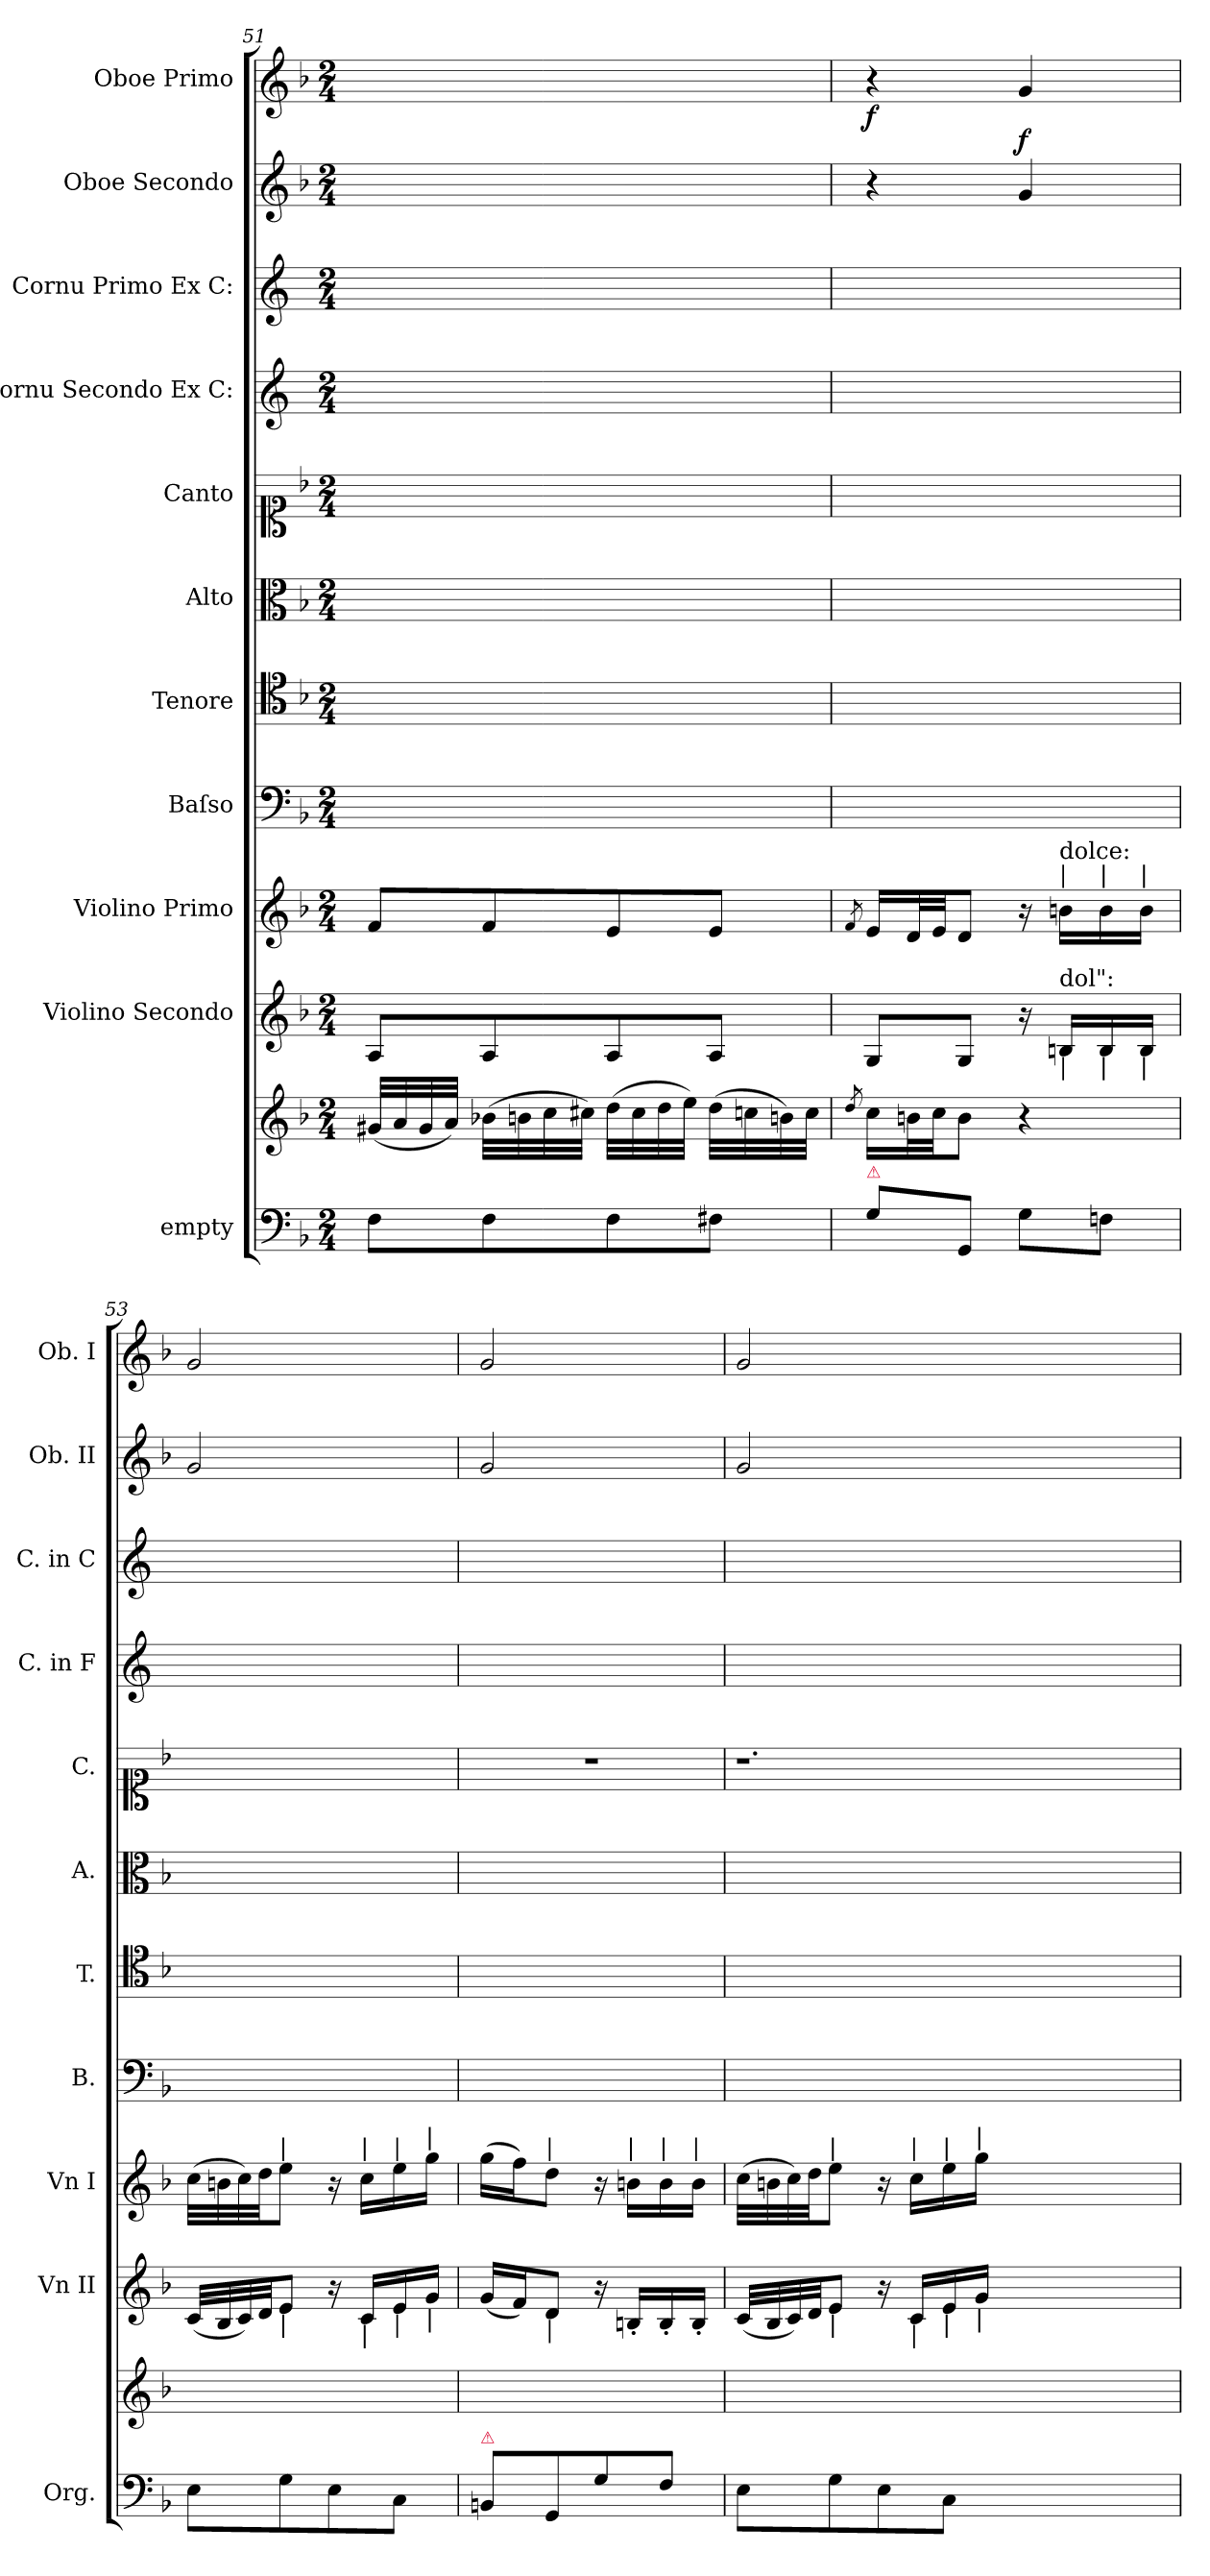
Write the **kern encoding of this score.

**kern	**kern	**kern	**kern	**kern	**kern	**kern	**kern	**kern	**kern	**kern	**dynam	**kern	**dynam
*part11	*part11	*part10	*part9	*part8	*part7	*part6	*part5	*part4	*part3	*part2	*part2	*part1	*part1
*staff12	*staff11	*staff10	*staff9	*staff8	*staff7	*staff6	*staff5	*staff4	*staff3	*staff2	*staff2	*staff1	*staff1
*I"empty	*	*I"Violino Secondo	*I"Violino Primo	*I"Baſso	*I"Tenore	*I"Alto	*I"Canto	*I"Cornu Secondo Ex C:	*I"Cornu Primo Ex C:	*I"Oboe Secondo	*	*I"Oboe Primo	*
*I'Org.	*	*I'Vn II	*I'Vn I	*I'B.	*I'T.	*I'A.	*I'C.	*I'C. in F	*I'C. in C	*I'Ob. II	*	*I'Ob. I	*
*clefF4	*clefG2	*clefG2	*clefG2	*clefF4	*clefC4	*clefC3	*clefC1	*clefG2	*clefG2	*clefG2	*	*clefG2	*
*	*	*	*	*	*	*	*	*ITrd4c7	*ITrd4c7	*	*	*	*
*k[b-]	*k[b-]	*k[b-]	*k[b-]	*k[b-]	*k[b-]	*k[b-]	*k[b-]	*k[b-]	*k[b-]	*k[b-]	*	*k[b-]	*
*F:	*F:	*F:	*F:	*F:	*F:	*F:	*F:	*F:	*F:	*F:	*	*F:	*
*M2/4	*M2/4	*M2/4	*M2/4	*M2/4	*M2/4	*M2/4	*M2/4	*M2/4	*M2/4	*M2/4	*	*M2/4	*
=51	=51	=51	=51	=51	=51	=51	=51	=51	=51	=51	=51	=51	=51
8F\L	(32g#X/LLL	8A/L	8f/L	2ryy	2ryy	2ryy	2ryy	2ryy	2ryy	2ryy	.	2ryy	.
.	32a/	.	.	.	.	.	.	.	.	.	.	.	.
.	32g#/	.	.	.	.	.	.	.	.	.	.	.	.
.	32a/JJJ)	.	.	.	.	.	.	.	.	.	.	.	.
8F\	(32b-X\LLL	8A/	8f/	.	.	.	.	.	.	.	.	.	.
.	32bn\	.	.	.	.	.	.	.	.	.	.	.	.
.	32cc\	.	.	.	.	.	.	.	.	.	.	.	.
.	32cc#X\JJJ)	.	.	.	.	.	.	.	.	.	.	.	.
8F\	(32dd\LLL	8A/	8e/	.	.	.	.	.	.	.	.	.	.
.	32cc#\	.	.	.	.	.	.	.	.	.	.	.	.
.	32dd\	.	.	.	.	.	.	.	.	.	.	.	.
.	32ee\JJJ)	.	.	.	.	.	.	.	.	.	.	.	.
8F#X\J	(32dd\LLL	8A/J	8e/J	.	.	.	.	.	.	.	.	.	.
.	32ccn\	.	.	.	.	.	.	.	.	.	.	.	.
.	32bn\)	.	.	.	.	.	.	.	.	.	.	.	.
.	32cc\JJJ	.	.	.	.	.	.	.	.	.	.	.	.
=52	=52	=52	=52	=52	=52	=52	=52	=52	=52	=52	=52	=52	=52
.	8qdd/	.	8qf/	.	.	.	.	.	.	.	.	.	.
!LO:TX:a:color=crimson:t=⚠	!	!	!	!	!	!	!	!	!	!	!	!	!
8G\L	16cc\LL	8G/L	16e/LL	2ryy	2ryy	2ryy	2ryy	2ryy	2ryy	4r	.	4r	f
.	32bn\L	.	32d/L	.	.	.	.	.	.	.	.	.	.
.	32cc\JJ	.	32e/JJ	.	.	.	.	.	.	.	.	.	.
8GG/J	8b\J	8G/J	8d/J	.	.	.	.	.	.	.	.	.	.
!	!	!	!	!	!	!	!	!	!	!	!LO:DY:a	!	!
8G\L	4r	16r	16r	.	.	.	.	.	.	4g/	f	4g/	.
!	!	!	!LO:TX:a:t=|	!	!	!	!	!	!	!	!	!	!
!	!	!	!LO:TX:a:t=dolce&colon;	!	!	!	!	!	!	!	!	!	!
!	!	!LO:TX:b:t=|	!	!	!	!	!	!	!	!	!	!	!
!	!	!LO:TX:a:t=dol"&colon;	!	!	!	!	!	!	!	!	!	!	!
.	.	16Bn/LL	16bn\LL	.	.	.	.	.	.	.	.	.	.
!	!	!	!LO:TX:a:t=|	!	!	!	!	!	!	!	!	!	!
!	!	!LO:TX:b:t=|	!	!	!	!	!	!	!	!	!	!	!
8Fn\J	.	16B/	16b\	.	.	.	.	.	.	.	.	.	.
!	!	!	!LO:TX:a:t=|	!	!	!	!	!	!	!	!	!	!
!	!	!LO:TX:b:t=|	!	!	!	!	!	!	!	!	!	!	!
.	.	16B/JJ	16b\JJ	.	.	.	.	.	.	.	.	.	.
=53	=53	=53	=53	=53	=53	=53	=53	=53	=53	=53	=53	=53	=53
8E\L	2ryy	(32c/LLL	(32cc\LLL	2ryy	2ryy	2ryy	2ryy	2ryy	2ryy	2g/	.	2g/	.
.	.	32B-/	32bn\	.	.	.	.	.	.	.	.	.	.
.	.	32c/)	32cc\)	.	.	.	.	.	.	.	.	.	.
.	.	32d/JJ	32dd\JJ	.	.	.	.	.	.	.	.	.	.
!	!	!	!LO:TX:a:t=|	!	!	!	!	!	!	!	!	!	!
!	!	!LO:TX:b:t=|	!	!	!	!	!	!	!	!	!	!	!
8G\	.	8e/J	8ee\J	.	.	.	.	.	.	.	.	.	.
8E\	.	16r	16r	.	.	.	.	.	.	.	.	.	.
!	!	!	!LO:TX:a:t=|	!	!	!	!	!	!	!	!	!	!
!	!	!LO:TX:b:t=|	!	!	!	!	!	!	!	!	!	!	!
.	.	16c/LL	16cc\LL	.	.	.	.	.	.	.	.	.	.
!	!	!	!LO:TX:a:t=|	!	!	!	!	!	!	!	!	!	!
!	!	!LO:TX:b:t=|	!	!	!	!	!	!	!	!	!	!	!
8C\J	.	16e/	16ee\	.	.	.	.	.	.	.	.	.	.
!	!	!	!LO:TX:a:t=|	!	!	!	!	!	!	!	!	!	!
!	!	!LO:TX:b:t=|	!	!	!	!	!	!	!	!	!	!	!
.	.	16g/JJ	16gg\JJ	.	.	.	.	.	.	.	.	.	.
=54	=54	=54	=54	=54	=54	=54	=54	=54	=54	=54	=54	=54	=54
!LO:TX:a:color=crimson:t=⚠	!	!	!	!	!	!	!	!	!	!	!	!	!
8BBn/L	2ryy	(16g/LL	(16gg\LL	2ryy	2ryy	2ryy	2r	2ryy	2ryy	2g/	.	2g/	.
.	.	16f/J)	16ff\J)	.	.	.	.	.	.	.	.	.	.
!	!	!	!LO:TX:a:t=|	!	!	!	!	!	!	!	!	!	!
!	!	!LO:TX:b:t=|	!	!	!	!	!	!	!	!	!	!	!
8GG/	.	8d/J	8dd\J	.	.	.	.	.	.	.	.	.	.
8G\	.	16r	16r	.	.	.	.	.	.	.	.	.	.
!	!	!	!LO:TX:a:t=|	!	!	!	!	!	!	!	!	!	!
.	.	16Bn'/LL	16bn\LL	.	.	.	.	.	.	.	.	.	.
!	!	!	!LO:TX:a:t=|	!	!	!	!	!	!	!	!	!	!
8F\J	.	16B'/	16b\	.	.	.	.	.	.	.	.	.	.
!	!	!	!LO:TX:a:t=|	!	!	!	!	!	!	!	!	!	!
.	.	16B'/JJ	16b\JJ	.	.	.	.	.	.	.	.	.	.
=55	=55	=55	=55	=55	=55	=55	=55	=55	=55	=55	=55	=55	=55
8E\L	2ryy	(32c/LLL	(32cc\LLL	2ryy	2ryy	2ryy	1.r	2ryy	2ryy	2g/	.	2g/	.
.	.	32B-/	32bn\	.	.	.	.	.	.	.	.	.	.
.	.	32c/)	32cc\)	.	.	.	.	.	.	.	.	.	.
.	.	32d/JJ	32dd\JJ	.	.	.	.	.	.	.	.	.	.
!	!	!	!LO:TX:a:t=|	!	!	!	!	!	!	!	!	!	!
!	!	!LO:TX:b:t=|	!	!	!	!	!	!	!	!	!	!	!
8G\	.	8e/J	8ee\J	.	.	.	.	.	.	.	.	.	.
8E\	.	16r	16r	.	.	.	.	.	.	.	.	.	.
!	!	!	!LO:TX:a:t=|	!	!	!	!	!	!	!	!	!	!
!	!	!LO:TX:b:t=|	!	!	!	!	!	!	!	!	!	!	!
.	.	16c/LL	16cc\LL	.	.	.	.	.	.	.	.	.	.
!	!	!	!LO:TX:a:t=|	!	!	!	!	!	!	!	!	!	!
!	!	!LO:TX:b:t=|	!	!	!	!	!	!	!	!	!	!	!
8C\J	.	16e/	16ee\	.	.	.	.	.	.	.	.	.	.
!	!	!	!LO:TX:a:t=|	!	!	!	!	!	!	!	!	!	!
!	!	!LO:TX:b:t=|	!	!	!	!	!	!	!	!	!	!	!
.	.	16g/JJ	16gg\JJ	.	.	.	.	.	.	.	.	.	.
1ryy	1ryy	1ryy	1ryy	1ryy	1ryy	1ryy	.	1ryy	1ryy	1ryy	.	1ryy	.
=	=	=	=	=	=	=	=	=	=	=	=	=	=
*-	*-	*-	*-	*-	*-	*-	*-	*-	*-	*-	*-	*-	*-
